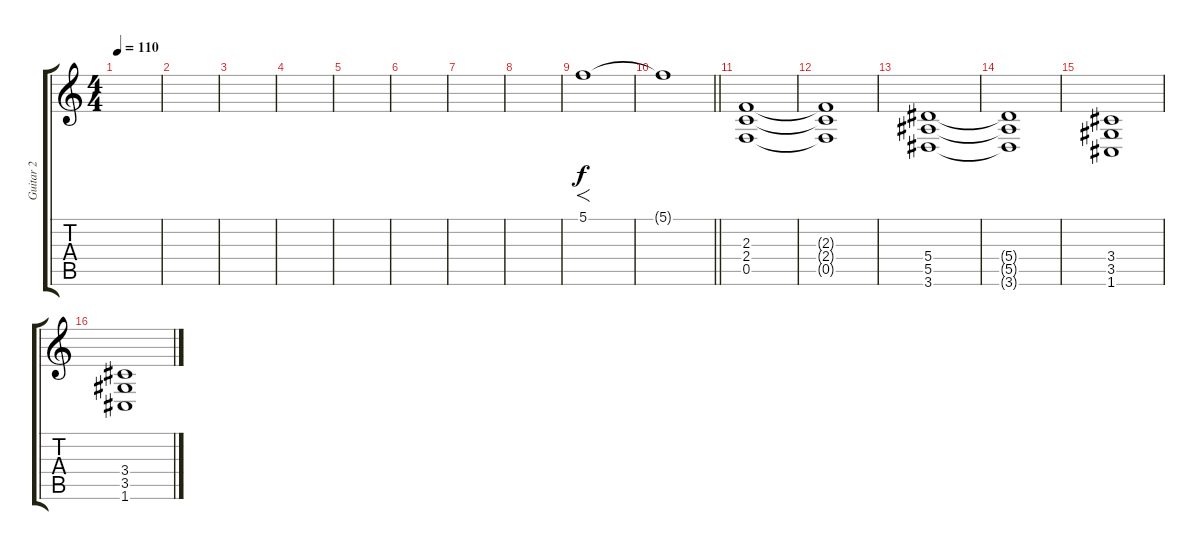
\track ("Guitar 2" "Guitar 2") {instrument distortionguitar}
\staff {score tabs}
\tuning (C4 G3 Eb3 Bb2 F2 C2) {hide}
\ts (4 4)
\tempo 110
\clef g2
\ks c
|
|
|
|
|
|
|
|
5.1.1{f} |
\barLineRight lightlight
5.1{t}.1 |
\section ("" "")
(2.3 2.4 0.5).1 |
(2.3{t} 2.4{t} 0.5{t}).1 |
(5.4 5.5 3.6).1 |
(5.4{t} 5.5{t} 3.6{t}).1 |
(3.4 3.5 1.6).1 |
(3.4 3.5 1.6).1
